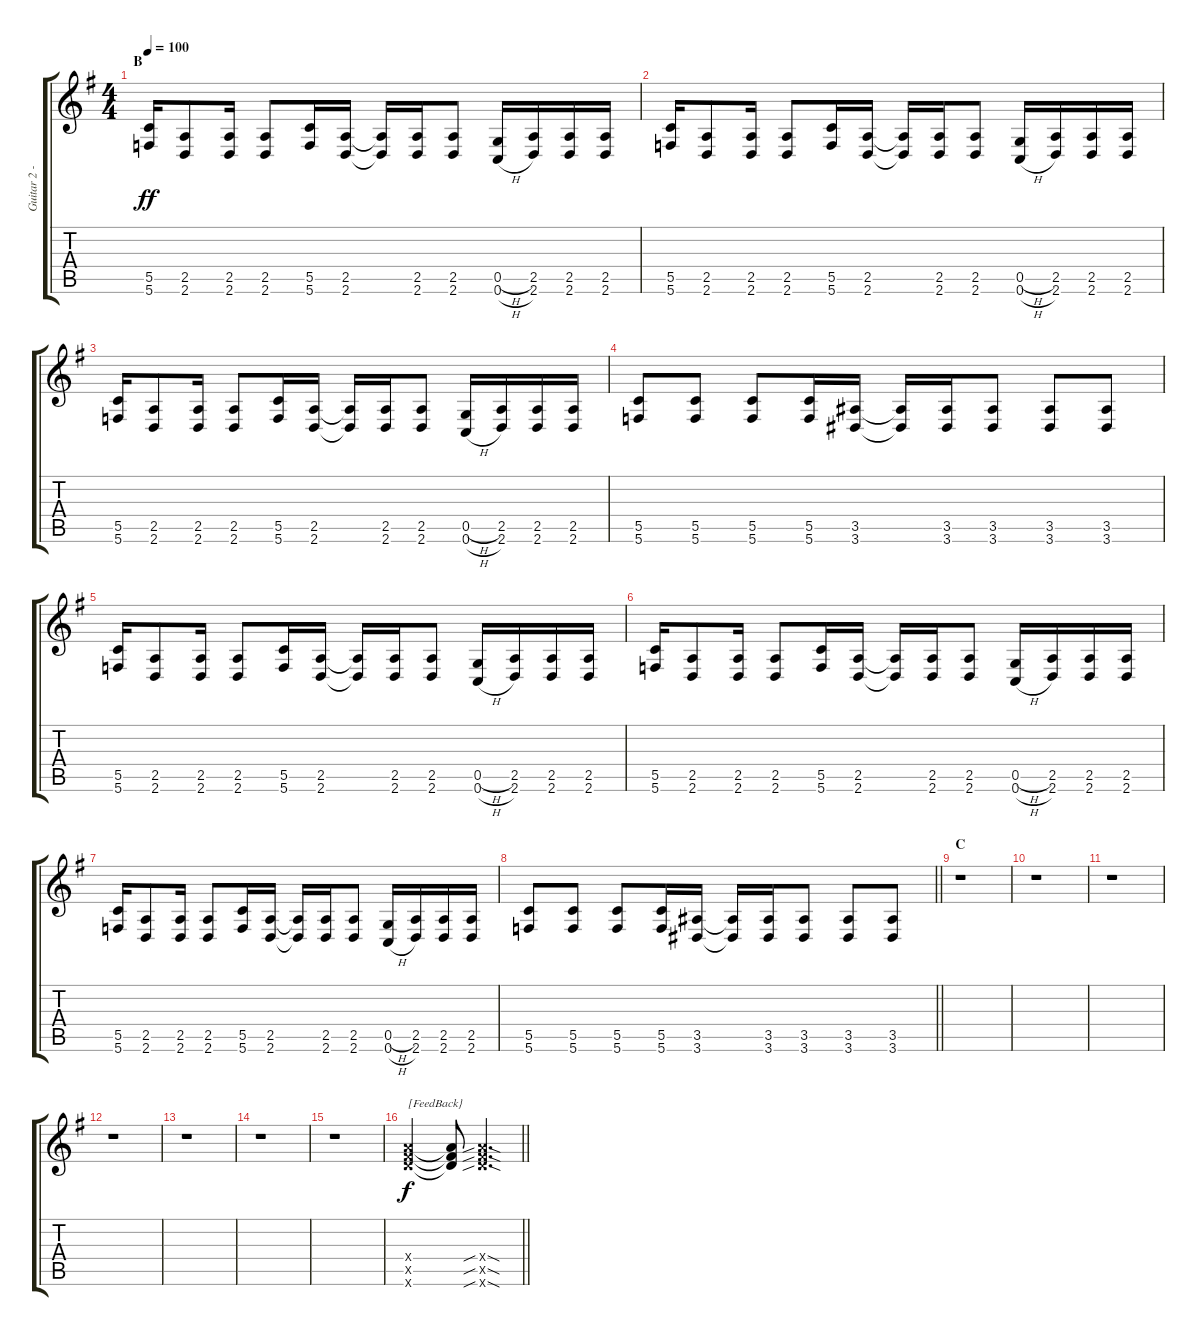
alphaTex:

\track ("Guitar 2 - Aoi" "Guitar 2 -") {instrument distortionguitar}
\staff {score tabs}
\tuning (D4 A3 F3 C3 G2 C2) {hide}
\ts (4 4)
\section ("" "B")
\tempo 100
\clef g2
\ks g
(5.5 5.6).16{dy ff} (2.5 2.6).8 (2.5 2.6).16 (2.5 2.6).8 (5.5 5.6).16 (2.5 2.6).16 (2.5{t} 2.6{t}).16 (2.5 2.6).16 (2.5 2.6).8 (0.5{h} 0.6{h}).16 (2.5 2.6).16 (2.5 2.6).16 (2.5 2.6).16 |
(5.5 5.6).16 (2.5 2.6).8 (2.5 2.6).16 (2.5 2.6).8 (5.5 5.6).16 (2.5 2.6).16 (2.5{t} 2.6{t}).16 (2.5 2.6).16 (2.5 2.6).8 (0.5{h} 0.6{h}).16 (2.5 2.6).16 (2.5 2.6).16 (2.5 2.6).16 |
(5.5 5.6).16 (2.5 2.6).8 (2.5 2.6).16 (2.5 2.6).8 (5.5 5.6).16 (2.5 2.6).16 (2.5{t} 2.6{t}).16 (2.5 2.6).16 (2.5 2.6).8 (0.5{h} 0.6{h}).16 (2.5 2.6).16 (2.5 2.6).16 (2.5 2.6).16 |
(5.5 5.6).8 (5.5 5.6).8 (5.5 5.6).8 (5.5 5.6).16 (3.5 3.6).16 (3.5{t} 3.6{t}).16 (3.5 3.6).16 (3.5 3.6).8 (3.5 3.6).8 (3.5 3.6).8 |
(5.5 5.6).16 (2.5 2.6).8 (2.5 2.6).16 (2.5 2.6).8 (5.5 5.6).16 (2.5 2.6).16 (2.5{t} 2.6{t}).16 (2.5 2.6).16 (2.5 2.6).8 (0.5{h} 0.6{h}).16 (2.5 2.6).16 (2.5 2.6).16 (2.5 2.6).16 |
(5.5 5.6).16 (2.5 2.6).8 (2.5 2.6).16 (2.5 2.6).8 (5.5 5.6).16 (2.5 2.6).16 (2.5{t} 2.6{t}).16 (2.5 2.6).16 (2.5 2.6).8 (0.5{h} 0.6{h}).16 (2.5 2.6).16 (2.5 2.6).16 (2.5 2.6).16 |
(5.5 5.6).16 (2.5 2.6).8 (2.5 2.6).16 (2.5 2.6).8 (5.5 5.6).16 (2.5 2.6).16 (2.5{t} 2.6{t}).16 (2.5 2.6).16 (2.5 2.6).8 (0.5{h} 0.6{h}).16 (2.5 2.6).16 (2.5 2.6).16 (2.5 2.6).16 |
\barLineRight lightlight
(5.5 5.6).8 (5.5 5.6).8 (5.5 5.6).8 (5.5 5.6).16 (3.5 3.6).16 (3.5{t} 3.6{t}).16 (3.5 3.6).16 (3.5 3.6).8 (3.5 3.6).8 (3.5 3.6).8 |
\section ("" "C")
r.1 |
r.1 |
r.1 |
r.1 |
r.1 |
r.1 |
r.1 |
\barLineRight lightlight
(9.4{x} 11.5{x} 14.6{x}).2{txt "[FeedBack}" dy f} (9.4{t} 11.5{t} 14.6{t}).8 (9.4{sib sod x} 11.5{sib sod x} 14.6{sib sod x}).4{d}
